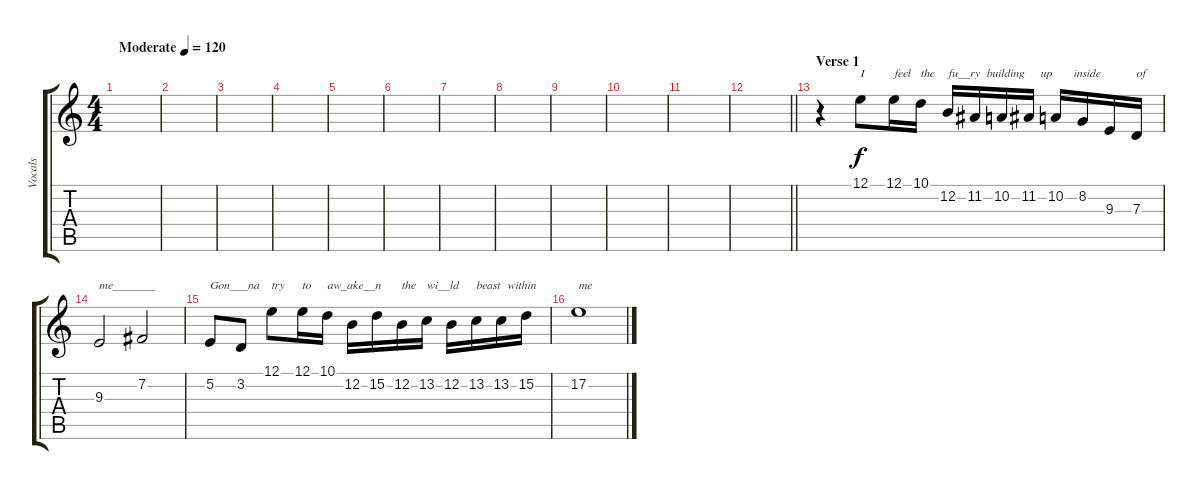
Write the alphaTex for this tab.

\track ("Vocals" "Vocals") {instrument lead2sawtooth}
\staff {score tabs}
\tuning (E4 B3 G3 D3 A2 E2) {hide}
\ts (4 4)
\tempo (120 "Moderate")
\clef g2
\ks c
|
|
|
|
|
|
|
|
|
|
|
\barLineRight lightlight
|
\section ("" "Verse 1")
r.4 12.1.8{txt "I"} 12.1.16{txt "feel"} 10.1.16{txt "the"} 12.2.16{txt "fu__ry"} 11.2.16{txt "    building"} 10.2.16 11.2.16{txt "    up"} 10.2.16{txt "      inside"} 8.2.16 9.3.16 7.3.16{txt "of"} |
9.3.2{txt "me_______"} 7.2.2 |
5.2.8{txt "Gon___na"} 3.2.8 12.1.8{txt "try"} 12.1.16{txt "to"} 10.1.16{txt "aw_ake__n"} 12.2.16 15.2.16 12.2.16{txt "the"} 13.2.16{txt "wi__ld"} 12.2.16 13.2.16{txt "beast"} 13.2.16{txt "  within"} 15.2.16 |
17.2.1{txt "me"}
